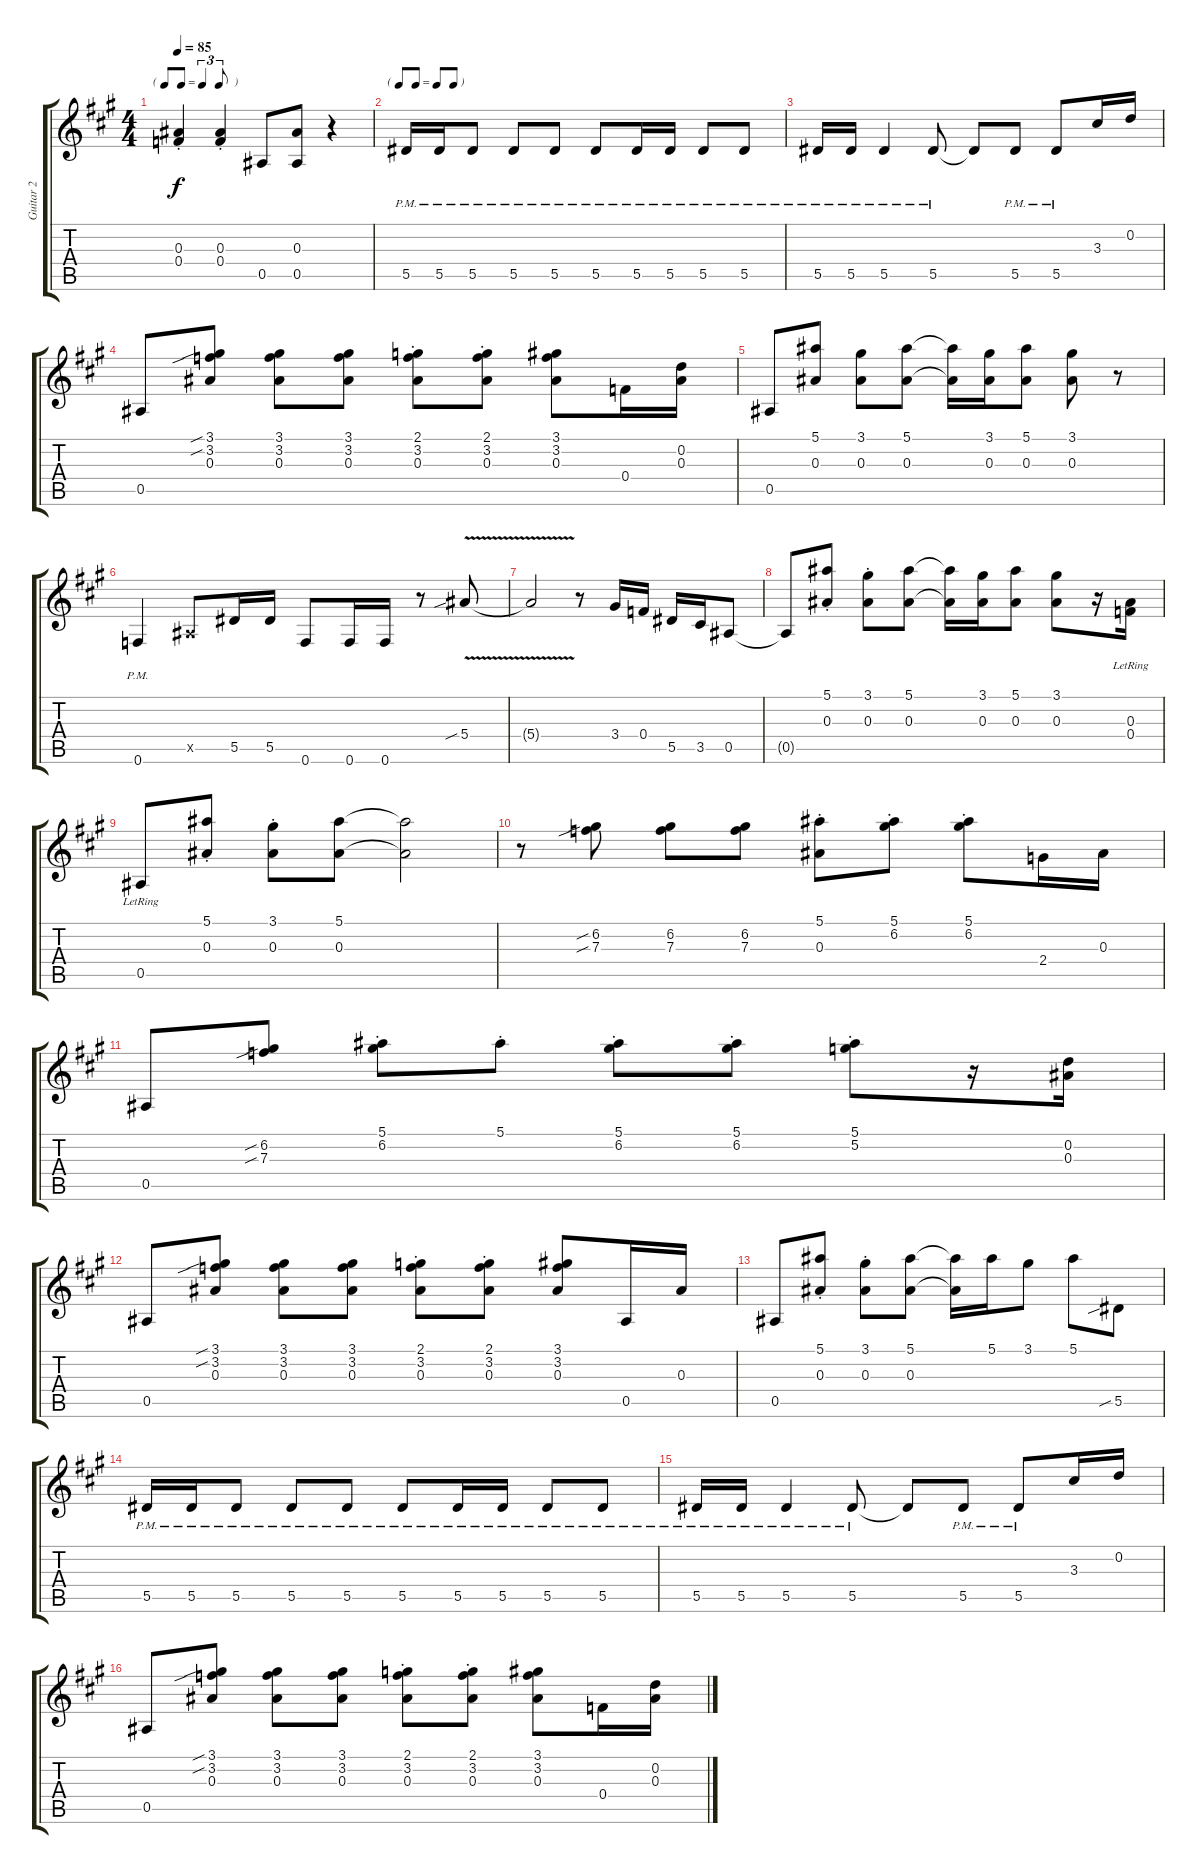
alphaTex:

\track ("Guitar 2" "Guitar 2") {instrument overdrivenguitar}
\staff {score tabs}
\tuning (F4 D4 Bb3 F3 Bb2 F2) {hide}
\ts (4 4)
\tf triplet8th
\tempo 85
\clef g2
\ks a
(0.3{st} 0.4{st}).4{dy f} (0.3{st} 0.4{st}).4 0.5.8 (0.3 0.5).8 r.4 |
\tf none
5.5{pm}.16 5.5{pm}.16 5.5{pm}.8 5.5{pm}.8 5.5{pm}.8 5.5{pm}.8 5.5{pm}.16 5.5{pm}.16 5.5{pm}.8 5.5{pm}.8 |
5.5{pm}.16 5.5{pm}.16 5.5{pm}.4 5.5{pm}.8 5.5{t}.8 5.5{pm}.8 5.5{pm}.8 3.3.16 0.2.16 |
0.5.8 (3.1{sib} 3.2{sib} 0.3).8 (3.1 3.2 0.3).8 (3.1 3.2 0.3).8 (2.1{st} 3.2{st} 0.3{st}).8 (2.1{st} 3.2{st} 0.3{st}).8 (3.1 3.2 0.3).8 0.4.16 (0.2 0.3).16 |
0.5.8 (5.1 0.3).8 (3.1 0.3).8 (5.1 0.3).8 (5.1{t} 0.3{t}).16 (3.1 0.3).16 (5.1 0.3).8 (3.1 0.3).8 r.8 |
0.6{pm}.4 0.5{x}.8 5.5.16 5.5.16 0.6.8 0.6.16 0.6.16 r.8 5.4{v sib}.8 |
5.4{t}.2 r.8 3.4.16 0.4.16 5.5.16 3.5.16 0.5.8 |
0.5{t}.8 (5.1{st} 0.3{st}).8 (3.1{st} 0.3{st}).8 (5.1 0.3).8 (5.1{t} 0.3{t}).16 (3.1 0.3).16 (5.1 0.3).8 (3.1 0.3).8 r.16 (0.3{lr} 0.4{lr}).16 |
0.5{lr}.8 (5.1{st} 0.3{st}).8 (3.1{st} 0.3{st}).8 (5.1 0.3).8 (5.1{t} 0.3{t}).2 |
r.8 (6.2{sib} 7.3{sib}).8 (6.2 7.3).8 (6.2 7.3).8 (5.1{st} 0.3{st}).8 (5.1{st} 6.2{st}).8 (5.1{st} 6.2{st}).8 2.4.16 0.3.16 |
0.5.8 (6.2{sib} 7.3{sib}).8 (5.1{st} 6.2{st}).8 5.1{st}.8 (5.1{st} 6.2{st}).8 (5.1{st} 6.2{st}).8 (5.1{st} 5.2{st}).8 r.16 (0.2 0.3).16 |
0.5.8 (3.1{sib} 3.2{sib} 0.3).8 (3.1 3.2 0.3).8 (3.1 3.2 0.3).8 (2.1{st} 3.2{st} 0.3{st}).8 (2.1{st} 3.2{st} 0.3{st}).8 (3.1 3.2 0.3).8 0.5.16 0.3.16 |
0.5.8 (5.1{st} 0.3{st}).8 (3.1{st} 0.3{st}).8 (5.1 0.3).8 (5.1{t} 0.3{t}).16 5.1.16 3.1.8 5.1.8 5.5{sib}.8 |
5.5{pm}.16 5.5{pm}.16 5.5{pm}.8 5.5{pm}.8 5.5{pm}.8 5.5{pm}.8 5.5{pm}.16 5.5{pm}.16 5.5{pm}.8 5.5{pm}.8 |
5.5{pm}.16 5.5{pm}.16 5.5{pm}.4 5.5{pm}.8 5.5{t}.8 5.5{pm}.8 5.5{pm}.8 3.3.16 0.2.16 |
0.5.8 (3.1{sib} 3.2{sib} 0.3).8 (3.1 3.2 0.3).8 (3.1 3.2 0.3).8 (2.1{st} 3.2{st} 0.3{st}).8 (2.1{st} 3.2{st} 0.3{st}).8 (3.1 3.2 0.3).8 0.4.16 (0.2 0.3).16
